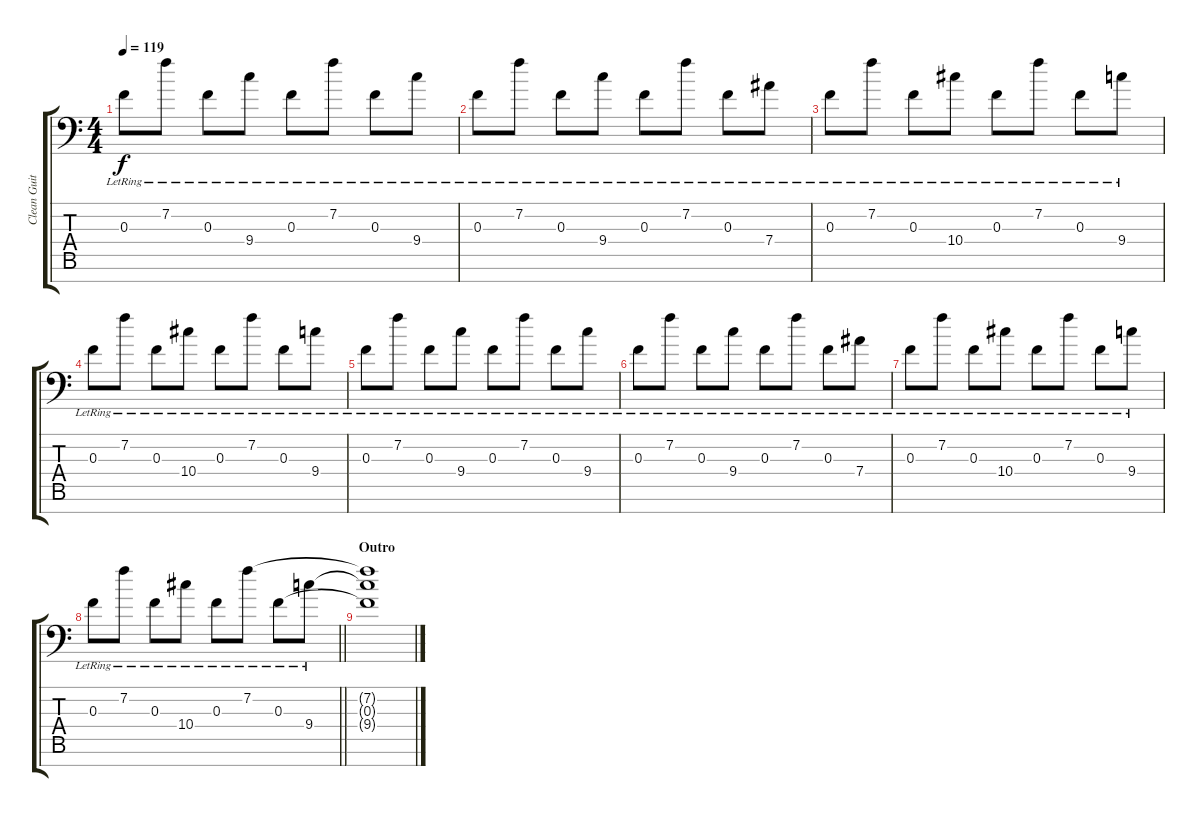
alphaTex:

\track ("Clean Guitar 1" "Clean Guit") {instrument electricguitarjazz}
\staff {score tabs}
\tuning (Eb4 Bb3 F3 Eb3 Bb2 F2 F1) {hide}
\ts (4 4)
\tempo 119
\clef f4
\ks c
0.3{lr}.8{dy f} 7.2{lr}.8 0.3{lr}.8 9.4{lr}.8 0.3{lr}.8 7.2{lr}.8 0.3{lr}.8 9.4{lr}.8 |
0.3{lr}.8 7.2{lr}.8 0.3{lr}.8 9.4{lr}.8 0.3{lr}.8 7.2{lr}.8 0.3{lr}.8 7.4{lr}.8 |
0.3{lr}.8 7.2{lr}.8 0.3{lr}.8 10.4{lr}.8 0.3{lr}.8 7.2{lr}.8 0.3{lr}.8 9.4{lr}.8 |
0.3{lr}.8 7.2{lr}.8 0.3{lr}.8 10.4{lr}.8 0.3{lr}.8 7.2{lr}.8 0.3{lr}.8 9.4{lr}.8 |
0.3{lr}.8 7.2{lr}.8 0.3{lr}.8 9.4{lr}.8 0.3{lr}.8 7.2{lr}.8 0.3{lr}.8 9.4{lr}.8 |
0.3{lr}.8 7.2{lr}.8 0.3{lr}.8 9.4{lr}.8 0.3{lr}.8 7.2{lr}.8 0.3{lr}.8 7.4{lr}.8 |
0.3{lr}.8 7.2{lr}.8 0.3{lr}.8 10.4{lr}.8 0.3{lr}.8 7.2{lr}.8 0.3{lr}.8 9.4{lr}.8 |
\barLineRight lightlight
0.3{lr}.8 7.2{lr}.8 0.3{lr}.8 10.4{lr}.8 0.3{lr}.8 7.2{lr}.8 0.3{lr}.8 9.4{lr}.8 |
\section ("" "Outro")
(7.2{t} 0.3{t} 9.4{t}).1
